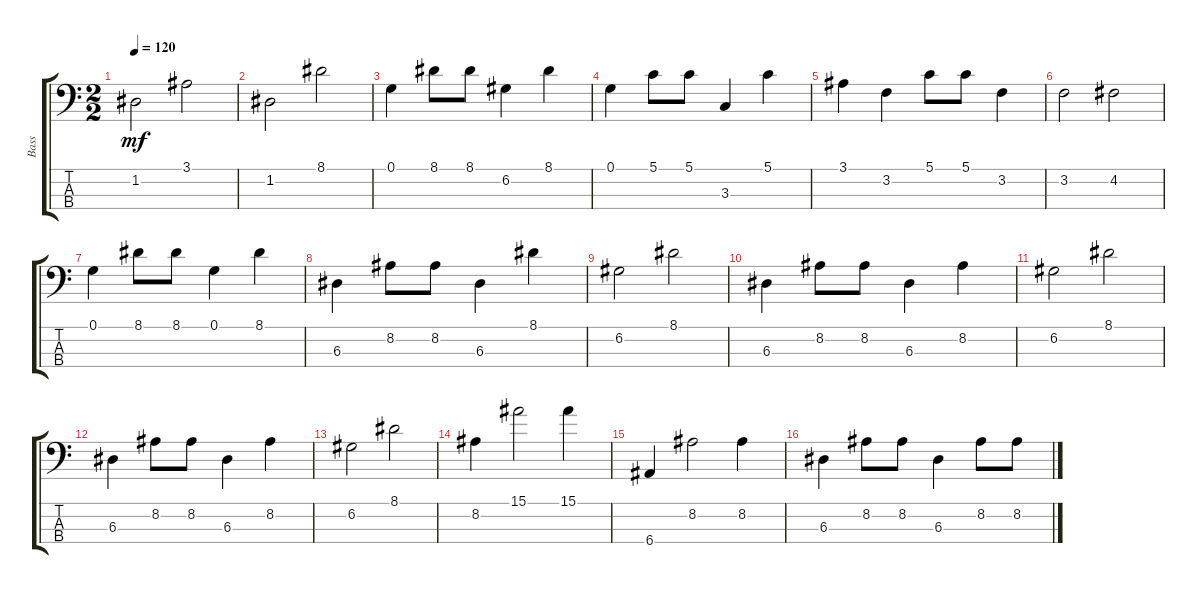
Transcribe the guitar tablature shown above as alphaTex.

\track ("Bass " "Bass ") {instrument acousticbass}
\staff {score tabs}
\tuning (G2 D2 A1 E1) {hide}
\ts (2 2)
\tempo 120
\clef f4
\ks c
1.2.2{dy mf} 3.1.2 |
1.2.2 8.1.2 |
0.1.4 8.1.8 8.1.8 6.2.4 8.1.4 |
0.1.4 5.1.8 5.1.8 3.3.4 5.1.4 |
3.1.4 3.2.4 5.1.8 5.1.8 3.2.4 |
3.2.2 4.2.2 |
0.1.4 8.1.8 8.1.8 0.1.4 8.1.4 |
6.3.4 8.2.8 8.2.8 6.3.4 8.1.4 |
6.2.2 8.1.2 |
6.3.4 8.2.8 8.2.8 6.3.4 8.2.4 |
6.2.2 8.1.2 |
6.3.4 8.2.8 8.2.8 6.3.4 8.2.4 |
6.2.2 8.1.2 |
8.2.4 15.1.2 15.1.4 |
6.4.4 8.2.2 8.2.4 |
6.3.4 8.2.8 8.2.8 6.3.4 8.2.8 8.2.8
